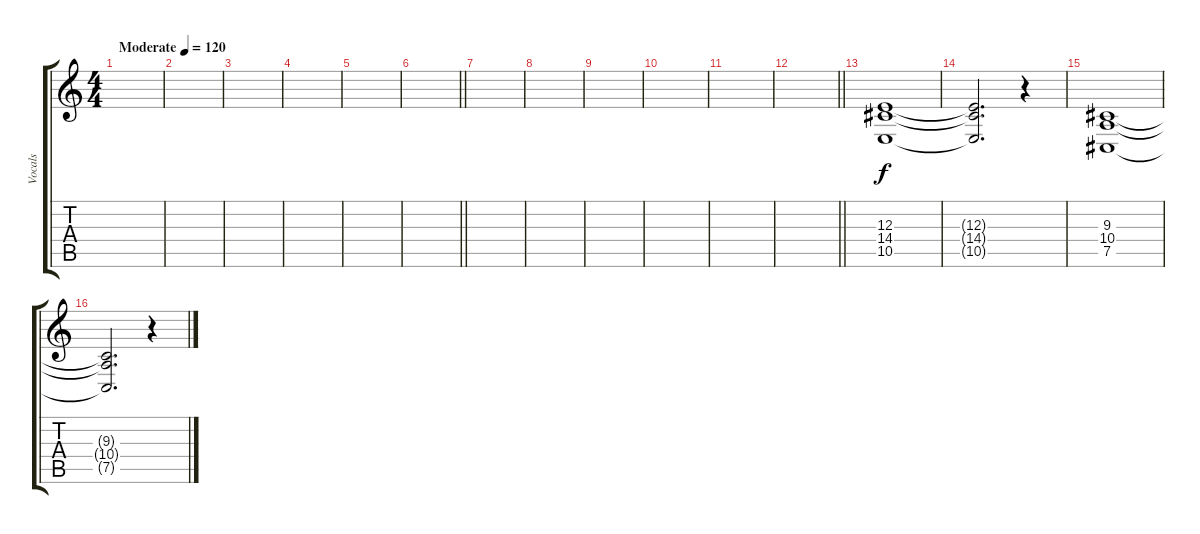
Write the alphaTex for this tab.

\track ("Vocals" "Vocals") {instrument clarinet}
\staff {score tabs}
\tuning (Db4 Ab3 E3 B2 Gb2 Db2) {hide}
\ts (4 4)
\tempo (120 "Moderate")
\clef g2
\ks c
|
|
|
|
|
\barLineRight lightlight
|
|
|
|
|
|
\barLineRight lightlight
|
(12.3 14.4 10.5).1 |
(12.3{t} 14.4{t} 10.5{t}).2{d} r.4 |
(9.3 10.4 7.5).1 |
(9.3{t} 10.4{t} 7.5{t}).2{d} r.4
